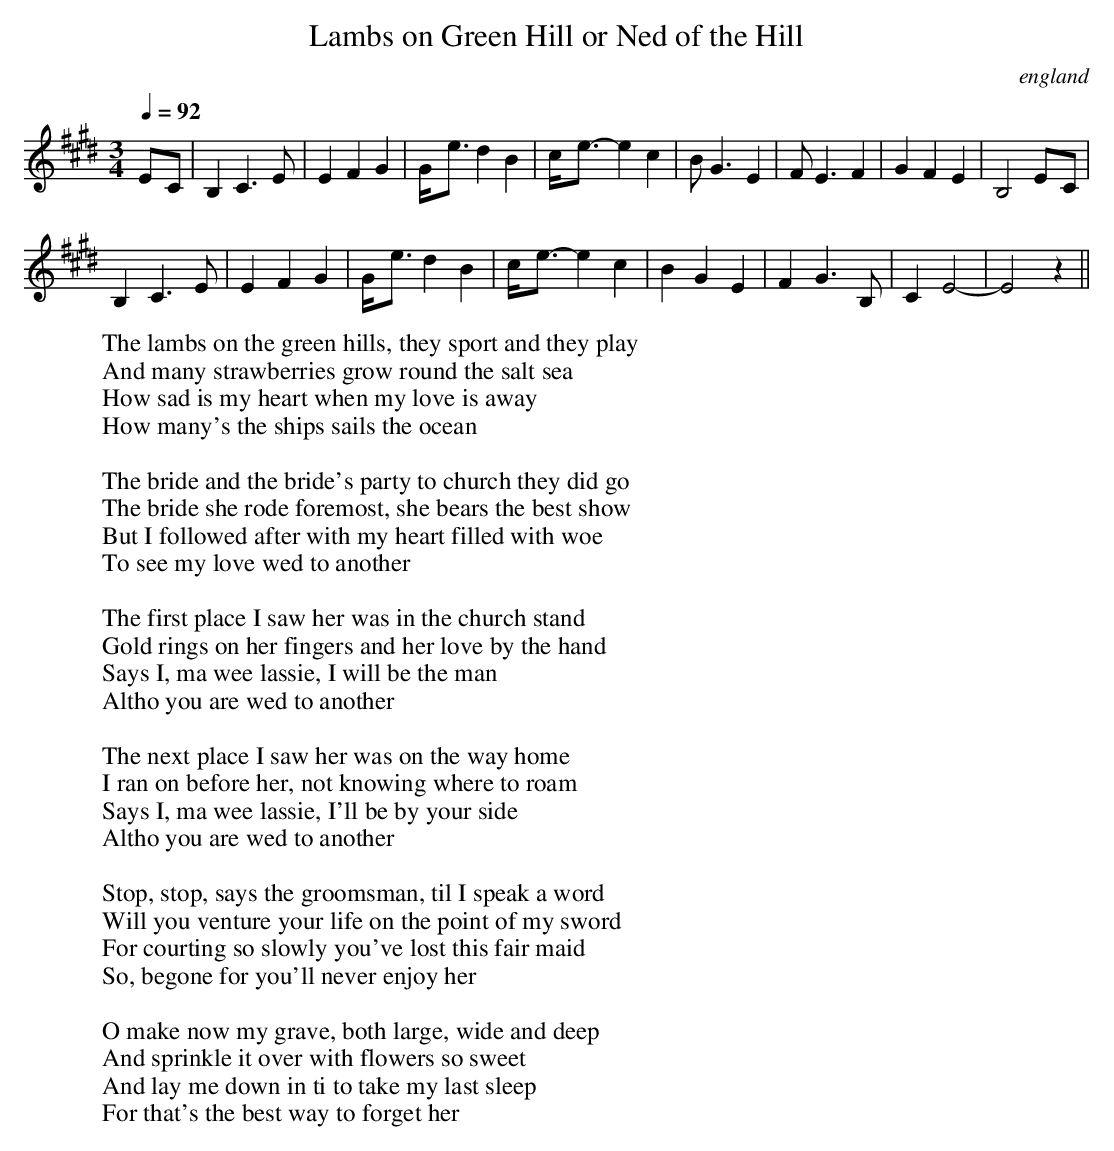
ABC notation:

X:1
T:Lambs on Green Hill or Ned of the Hill
O:england
M:3/4
L:1/8
Q:1/4=92
W:The lambs on the green hills, they sport and they play
W:And many strawberries grow round the salt sea
W:How sad is my heart when my love is away
W:How many's the ships sails the ocean
W:
W:The bride and the bride's party to church they did go
W:The bride she rode foremost, she bears the best show
W:But I followed after with my heart filled with woe
W:To see my love wed to another
W:
W:The first place I saw her was in the church stand
W:Gold rings on her fingers and her love by the hand
W:Says I, ma wee lassie, I will be the man
W:Altho you are wed to another
W:
W:The next place I saw her was on the way home
W:I ran on before her, not knowing where to roam
W:Says I, ma wee lassie, I'll be by your side
W:Altho you are wed to another
W:
W:Stop, stop, says the groomsman, til I speak a word
W:Will you venture your life on the point of my sword
W:For courting so slowly you've lost this fair maid
W:So, begone for you'll never enjoy her
W:
W:O make now my grave, both large, wide and deep
W:And sprinkle it over with flowers so sweet
W:And lay me down in ti to take my last sleep
W:For that's the best way to forget her
K:E
E-C|B,2 C3E|E2 F2 G2|G/-e3/2 d2 B2|c/-e3/2- e2 c2|\
BG3 E2|FE3 F2|G2 F2 E2|B,4 E-C|
B,2 C3E|E2 F2 G2|G/-e3/2 d2 B2|c/-e3/2- e2 c2|\
B2 G2 E2|F2 G3B,|C2 E4-|E4 z2||
